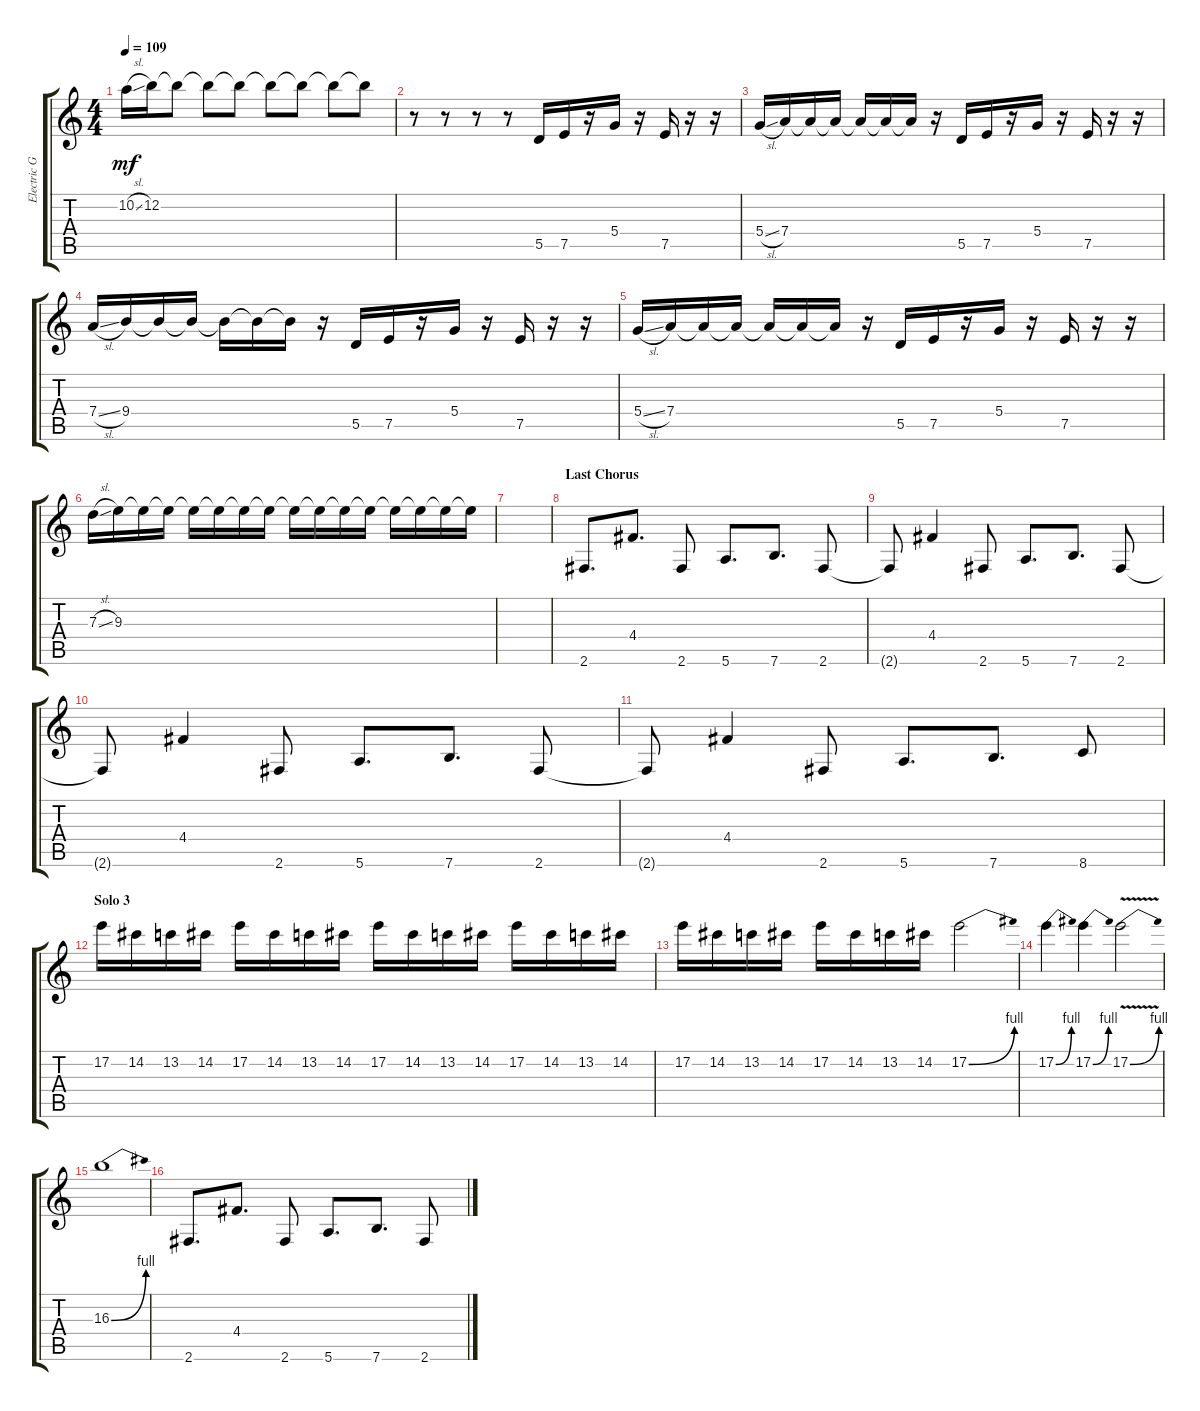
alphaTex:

\track ("Electric Guitar" "Electric G") {instrument distortionguitar}
\staff {score tabs}
\tuning (E4 B3 G3 D3 A2 E2) {hide}
\ts (4 4)
\tempo 109
\clef g2
\ks c
10.2{sl}.16{dy mf} 12.2.16 12.2{t}.8 12.2{t}.8 12.2{t}.8 12.2{t}.8 12.2{t}.8 12.2{t}.8 12.2{t}.8 |
r.8 r.8 r.8 r.8 5.5.16 7.5.16 r.16 5.4.16 r.16 7.5.16 r.16 r.16 |
5.4{sl}.16 7.4.16 7.4{t}.16 7.4{t}.16 7.4{t}.16 7.4{t}.16 7.4{t}.16 r.16 5.5.16 7.5.16 r.16 5.4.16 r.16 7.5.16 r.16 r.16 |
7.4{sl}.16 9.4.16 9.4{t}.16 9.4{t}.16 9.4{t}.16 9.4{t}.16 9.4{t}.16 r.16 5.5.16 7.5.16 r.16 5.4.16 r.16 7.5.16 r.16 r.16 |
5.4{sl}.16 7.4.16 7.4{t}.16 7.4{t}.16 7.4{t}.16 7.4{t}.16 7.4{t}.16 r.16 5.5.16 7.5.16 r.16 5.4.16 r.16 7.5.16 r.16 r.16 |
7.3{sl}.16 9.3.16 9.3{t}.16 9.3{t}.16 9.3{t}.16 9.3{t}.16 9.3{t}.16 9.3{t}.16 9.3{t}.16 9.3{t}.16 9.3{t}.16 9.3{t}.16 9.3{t}.16 9.3{t}.16 9.3{t}.16 9.3{t}.16 |
|
\section ("" "Last Chorus")
2.6.8{d} 4.4.8{d} 2.6.8 5.6.8{d} 7.6.8{d} 2.6.8 |
2.6{t}.8 4.4.4 2.6.8 5.6.8{d} 7.6.8{d} 2.6.8 |
2.6{t}.8 4.4.4 2.6.8 5.6.8{d} 7.6.8{d} 2.6.8 |
2.6{t}.8 4.4.4 2.6.8 5.6.8{d} 7.6.8{d} 8.6.8 |
\section ("" "Solo 3")
17.2.16 14.2.16 13.2.16 14.2.16 17.2.16 14.2.16 13.2.16 14.2.16 17.2.16 14.2.16 13.2.16 14.2.16 17.2.16 14.2.16 13.2.16 14.2.16 |
17.2.16 14.2.16 13.2.16 14.2.16 17.2.16 14.2.16 13.2.16 14.2.16 17.2{be (bend 0 0 60 4)}.2 |
17.2{be (bend 0 0 60 4)}.4 17.2{be (bend 0 0 60 4)}.4 17.2{be (bend 0 0 60 4) v}.2 |
16.3{be (bend 0 0 60 4)}.1 |
2.6.8{d} 4.4.8{d} 2.6.8 5.6.8{d} 7.6.8{d} 2.6.8
